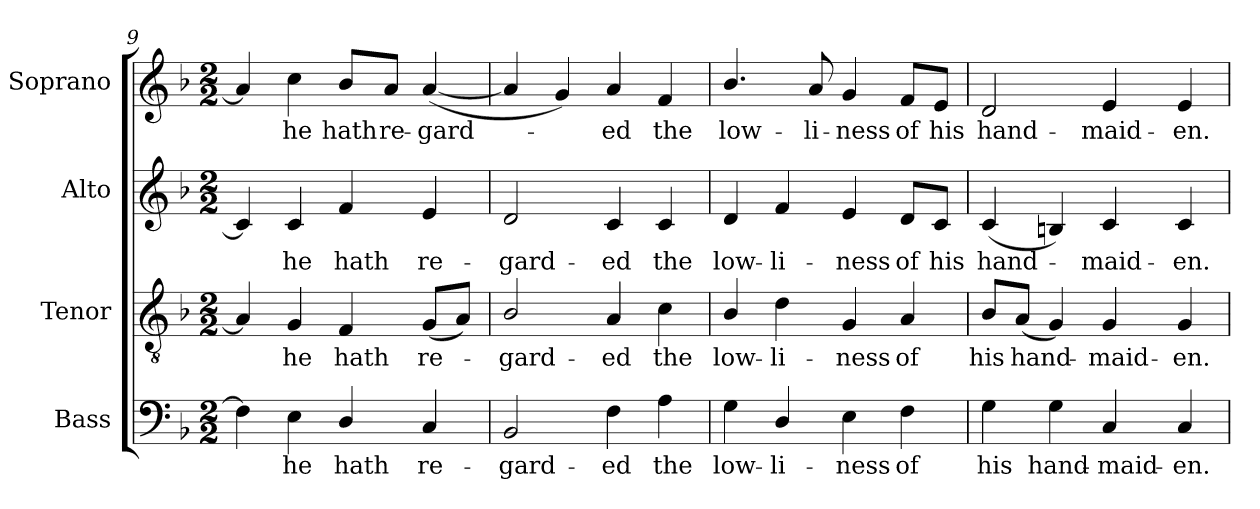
**kern	**text	**kern	**text	**kern	**text	**kern	**text
*part4	*part4	*part3	*part3	*part2	*part2	*part1	*part1
*staff4	*staff4	*staff3	*staff3	*staff2	*staff2	*staff1	*staff1
*I"Bass	*	*I"Tenor	*	*I"Alto	*	*I"Soprano	*
*I'B.	*	*I'T.	*	*I'A.	*	*I'S.	*
*clefF4	*	*clefGv2	*	*clefG2	*	*clefG2	*
*	*	*ITrd7c12	*	*	*	*	*
*k[b-]	*	*k[b-]	*	*k[b-]	*	*k[b-]	*
*F:	*	*F:	*	*F:	*	*F:	*
*M2/2	*	*M2/2	*	*M2/2	*	*M2/2	*
=9	=9	=9	=9	=9	=9	=9	=9
4Fi\]	.	4AAi/]	.	4ci/]	.	4ai/]	.
!	!LO:LY:b:color=#000000	!	!	!	!	!	!
!	!	!	!LO:LY:b:color=#000000	!	!	!	!
!	!	!	!	!	!LO:LY:b:color=#000000	!	!
!	!	!	!	!	!	!	!LO:LY:b:color=#000000
4Ei\	he	4GGi/	he	4ci/	he	4cci\	he
!	!LO:LY:b:color=#000000	!	!	!	!	!	!
!	!	!	!LO:LY:b:color=#000000	!	!	!	!
!	!	!	!	!	!LO:LY:b:color=#000000	!	!
!	!	!	!	!	!	!	!LO:LY:b:color=#000000
4Di/	hath	4FFi/	hath	4fi/	hath	8b-i/L	hath
!	!	!	!	!	!	!	!LO:LY:b:color=#000000
.	.	.	.	.	.	8ai/J	re-
!	!LO:LY:b:color=#000000	!	!	!	!	!	!
!	!	!	!LO:LY:b:color=#000000	!	!	!	!
!	!	!	!	!	!LO:LY:b:color=#000000	!	!
!	!	!	!	!	!	!	!LO:LY:b:color=#000000
4Ci/	re-	(8GGi/L	re-	4ei/	re-	([4ai/	-gard-
.	.	8AAi/J)	.	.	.	.	.
=10	=10	=10	=10	=10	=10	=10	=10
!	!LO:LY:b:color=#000000	!	!	!	!	!	!
!	!	!	!LO:LY:b:color=#000000	!	!	!	!
!	!	!	!	!	!LO:LY:b:color=#000000	!	!
2BB-i/	-gard-	2BB-i/	-gard-	2di/	-gard-	4ai/]	.
.	.	.	.	.	.	4gi/)	.
!	!LO:LY:b:color=#000000	!	!	!	!	!	!
!	!	!	!LO:LY:b:color=#000000	!	!	!	!
!	!	!	!	!	!LO:LY:b:color=#000000	!	!
!	!	!	!	!	!	!	!LO:LY:b:color=#000000
4Fi\	-ed	4AAi/	-ed	4ci/	-ed	4ai/	-ed
!	!LO:LY:b:color=#000000	!	!	!	!	!	!
!	!	!	!LO:LY:b:color=#000000	!	!	!	!
!	!	!	!	!	!LO:LY:b:color=#000000	!	!
!	!	!	!	!	!	!	!LO:LY:b:color=#000000
4Ai\	the	4Ci\	the	4ci/	the	4fi/	the
=11	=11	=11	=11	=11	=11	=11	=11
!	!LO:LY:b:color=#000000	!	!	!	!	!	!
!	!	!	!LO:LY:b:color=#000000	!	!	!	!
!	!	!	!	!	!LO:LY:b:color=#000000	!	!
!	!	!	!	!	!	!	!LO:LY:b:color=#000000
4Gi\	low-	4BB-i/	low-	4di/	low-	4.b-i/	low-
!	!LO:LY:b:color=#000000	!	!	!	!	!	!
!	!	!	!LO:LY:b:color=#000000	!	!	!	!
!	!	!	!	!	!LO:LY:b:color=#000000	!	!
4Di/	-li-	4Di\	-li-	4fi/	-li-	.	.
!	!	!	!	!	!	!	!LO:LY:b:color=#000000
.	.	.	.	.	.	8ai/	-li-
!	!LO:LY:b:color=#000000	!	!	!	!	!	!
!	!	!	!LO:LY:b:color=#000000	!	!	!	!
!	!	!	!	!	!LO:LY:b:color=#000000	!	!
!	!	!	!	!	!	!	!LO:LY:b:color=#000000
4Ei\	-ness	4GGi/	-ness	4ei/	-ness	4gi/	-ness
!	!LO:LY:b:color=#000000	!	!	!	!	!	!
!	!	!	!LO:LY:b:color=#000000	!	!	!	!
!	!	!	!	!	!LO:LY:b:color=#000000	!	!
!	!	!	!	!	!	!	!LO:LY:b:color=#000000
4Fi\	of	4AAi/	of	8di/L	of	8fi/L	of
!	!	!	!	!	!LO:LY:b:color=#000000	!	!
!	!	!	!	!	!	!	!LO:LY:b:color=#000000
.	.	.	.	8ci/J	his	8ei/J	his
!!LO:LB:g=z
=12	=12	=12	=12	=12	=12	=12	=12
!	!LO:LY:b:color=#000000	!	!	!	!	!	!
!	!	!	!LO:LY:b:color=#000000	!	!	!	!
!	!	!	!	!	!LO:LY:b:color=#000000	!	!
!	!	!	!	!	!	!	!LO:LY:b:color=#000000
4Gi\	his	8BB-i/L	his	(4ci/	hand-	2di/	hand-
!	!	!	!LO:LY:b:color=#000000	!	!	!	!
.	.	(8AAi/J	hand-	.	.	.	.
!	!LO:LY:b:color=#000000	!	!	!	!	!	!
4Gi\	hand-	4GGi/)	.	4Bni/)	.	.	.
!	!LO:LY:b:color=#000000	!	!	!	!	!	!
!	!	!	!LO:LY:b:color=#000000	!	!	!	!
!	!	!	!	!	!LO:LY:b:color=#000000	!	!
!	!	!	!	!	!	!	!LO:LY:b:color=#000000
4Ci/	-maid-	4GGi/	-maid-	4ci/	-maid-	4ei/	-maid-
!	!LO:LY:b:color=#000000	!	!	!	!	!	!
!	!	!	!LO:LY:b:color=#000000	!	!	!	!
!	!	!	!	!	!LO:LY:b:color=#000000	!	!
!	!	!	!	!	!	!	!LO:LY:b:color=#000000
4Ci/	-en.	4GGi/	-en.	4ci/	-en.	4ei/	-en.
=	=	=	=	=	=	=	=
*-	*-	*-	*-	*-	*-	*-	*-
